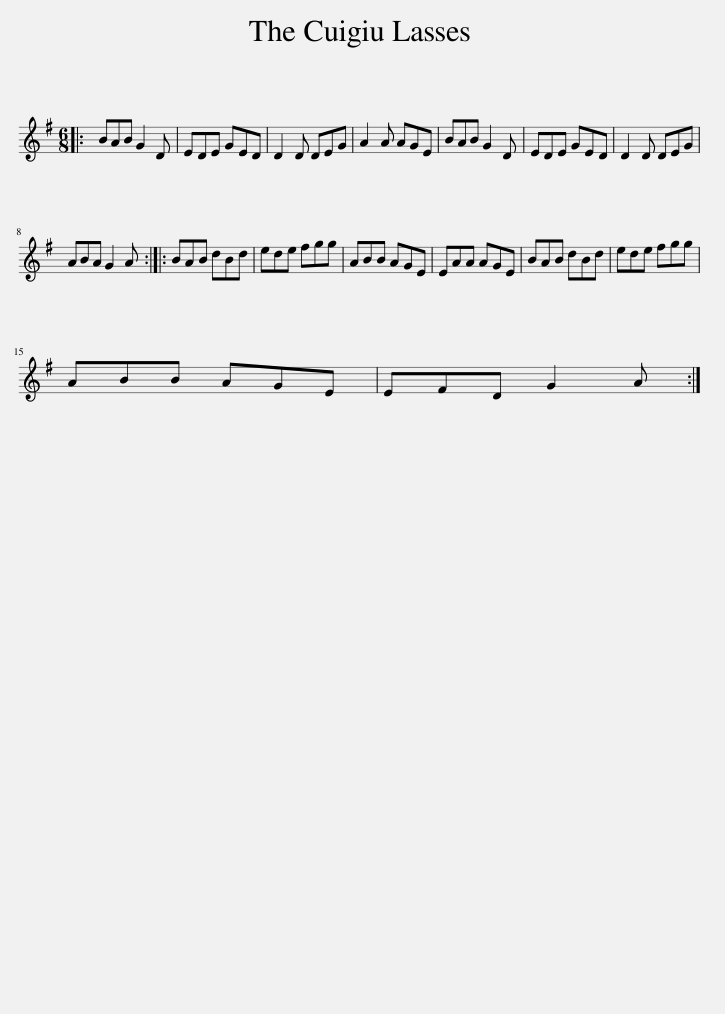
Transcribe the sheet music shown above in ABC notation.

X:1
L:1/8
M:6/8
I:linebreak $
K:G
V:1 treble
V:1
|: BAB G2 D | EDE GED | D2 D DEG | A2 A AGE | BAB G2 D | %5
 EDE GED | D2 D DEG |$ ABA G2 A :: BAB dBd | ede fgg | %10
 ABB AGE | EAA AGE | BAB dBd | ede fgg |$ ABB AGE | %15
 EFD G2 A :| %16
